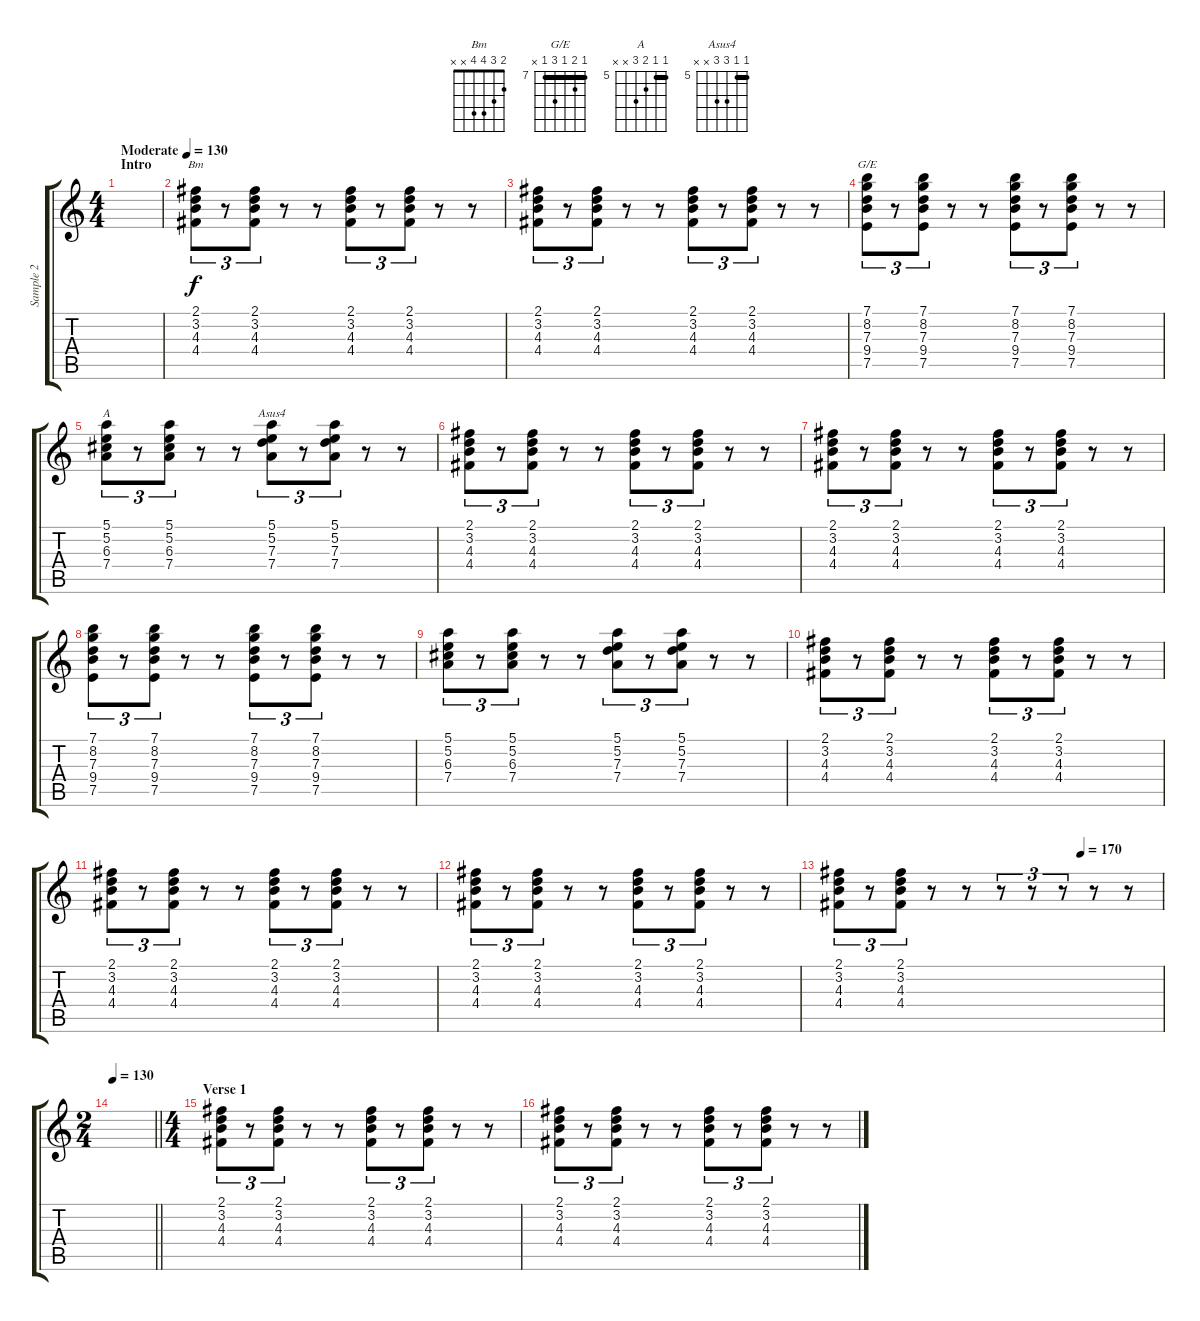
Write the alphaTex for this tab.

\track ("Sample 2" "Sample 2") {instrument electricguitarjazz}
\staff {score tabs}
\tuning (E4 B3 G3 D3 A2 E2) {hide}
\chord ("Bm" 2 3 4 4 x x)
\chord ("G/E" 7 8 7 9 7 x) {firstfret 7 barre 7}
\chord ("A" 5 5 6 7 x x) {firstfret 5 barre 5}
\chord ("Asus4" 5 5 7 7 x x) {firstfret 5 barre 5}
\ts (4 4)
\section ("" "Intro")
\tempo (130 "Moderate")
\clef g2
\ks c
|
(2.1 3.2 4.3 4.4).8{tu (3 2) ch "Bm"} r.8{tu (3 2)} (2.1 3.2 4.3 4.4).8{tu (3 2)} r.8 r.8 (2.1 3.2 4.3 4.4).8{tu (3 2)} r.8{tu (3 2)} (2.1 3.2 4.3 4.4).8{tu (3 2)} r.8 r.8 |
(2.1 3.2 4.3 4.4).8{tu (3 2)} r.8{tu (3 2)} (2.1 3.2 4.3 4.4).8{tu (3 2)} r.8 r.8 (2.1 3.2 4.3 4.4).8{tu (3 2)} r.8{tu (3 2)} (2.1 3.2 4.3 4.4).8{tu (3 2)} r.8 r.8 |
(7.1 8.2 7.3 9.4 7.5).8{tu (3 2) ch "G/E"} r.8{tu (3 2)} (7.1 8.2 7.3 9.4 7.5).8{tu (3 2)} r.8 r.8 (7.1 8.2 7.3 9.4 7.5).8{tu (3 2)} r.8{tu (3 2)} (7.1 8.2 7.3 9.4 7.5).8{tu (3 2)} r.8 r.8 |
(5.1 5.2 6.3 7.4).8{tu (3 2) ch "A"} r.8{tu (3 2)} (5.1 5.2 6.3 7.4).8{tu (3 2)} r.8 r.8 (5.1 5.2 7.3 7.4).8{tu (3 2) ch "Asus4"} r.8{tu (3 2)} (5.1 5.2 7.3 7.4).8{tu (3 2)} r.8 r.8 |
(2.1 3.2 4.3 4.4).8{tu (3 2)} r.8{tu (3 2)} (2.1 3.2 4.3 4.4).8{tu (3 2)} r.8 r.8 (2.1 3.2 4.3 4.4).8{tu (3 2)} r.8{tu (3 2)} (2.1 3.2 4.3 4.4).8{tu (3 2)} r.8 r.8 |
(2.1 3.2 4.3 4.4).8{tu (3 2)} r.8{tu (3 2)} (2.1 3.2 4.3 4.4).8{tu (3 2)} r.8 r.8 (2.1 3.2 4.3 4.4).8{tu (3 2)} r.8{tu (3 2)} (2.1 3.2 4.3 4.4).8{tu (3 2)} r.8 r.8 |
(7.1 8.2 7.3 9.4 7.5).8{tu (3 2)} r.8{tu (3 2)} (7.1 8.2 7.3 9.4 7.5).8{tu (3 2)} r.8 r.8 (7.1 8.2 7.3 9.4 7.5).8{tu (3 2)} r.8{tu (3 2)} (7.1 8.2 7.3 9.4 7.5).8{tu (3 2)} r.8 r.8 |
(5.1 5.2 6.3 7.4).8{tu (3 2)} r.8{tu (3 2)} (5.1 5.2 6.3 7.4).8{tu (3 2)} r.8 r.8 (5.1 5.2 7.3 7.4).8{tu (3 2)} r.8{tu (3 2)} (5.1 5.2 7.3 7.4).8{tu (3 2)} r.8 r.8 |
(2.1 3.2 4.3 4.4).8{tu (3 2)} r.8{tu (3 2)} (2.1 3.2 4.3 4.4).8{tu (3 2)} r.8 r.8 (2.1 3.2 4.3 4.4).8{tu (3 2)} r.8{tu (3 2)} (2.1 3.2 4.3 4.4).8{tu (3 2)} r.8 r.8 |
(2.1 3.2 4.3 4.4).8{tu (3 2)} r.8{tu (3 2)} (2.1 3.2 4.3 4.4).8{tu (3 2)} r.8 r.8 (2.1 3.2 4.3 4.4).8{tu (3 2)} r.8{tu (3 2)} (2.1 3.2 4.3 4.4).8{tu (3 2)} r.8 r.8 |
(2.1 3.2 4.3 4.4).8{tu (3 2)} r.8{tu (3 2)} (2.1 3.2 4.3 4.4).8{tu (3 2)} r.8 r.8 (2.1 3.2 4.3 4.4).8{tu (3 2)} r.8{tu (3 2)} (2.1 3.2 4.3 4.4).8{tu (3 2)} r.8 r.8 |
\tempo (170 0.75)
(2.1 3.2 4.3 4.4).8{tu (3 2)} r.8{tu (3 2)} (2.1 3.2 4.3 4.4).8{tu (3 2)} r.8 r.8 r.8{tu (3 2)} r.8{tu (3 2)} r.8{tu (3 2)} r.8 r.8 |
\ts (2 4)
\tempo 130
\barLineRight lightlight
|
\ts (4 4)
\section ("" "Verse 1")
(2.1 3.2 4.3 4.4).8{tu (3 2)} r.8{tu (3 2)} (2.1 3.2 4.3 4.4).8{tu (3 2)} r.8 r.8 (2.1 3.2 4.3 4.4).8{tu (3 2)} r.8{tu (3 2)} (2.1 3.2 4.3 4.4).8{tu (3 2)} r.8 r.8 |
(2.1 3.2 4.3 4.4).8{tu (3 2)} r.8{tu (3 2)} (2.1 3.2 4.3 4.4).8{tu (3 2)} r.8 r.8 (2.1 3.2 4.3 4.4).8{tu (3 2)} r.8{tu (3 2)} (2.1 3.2 4.3 4.4).8{tu (3 2)} r.8 r.8
